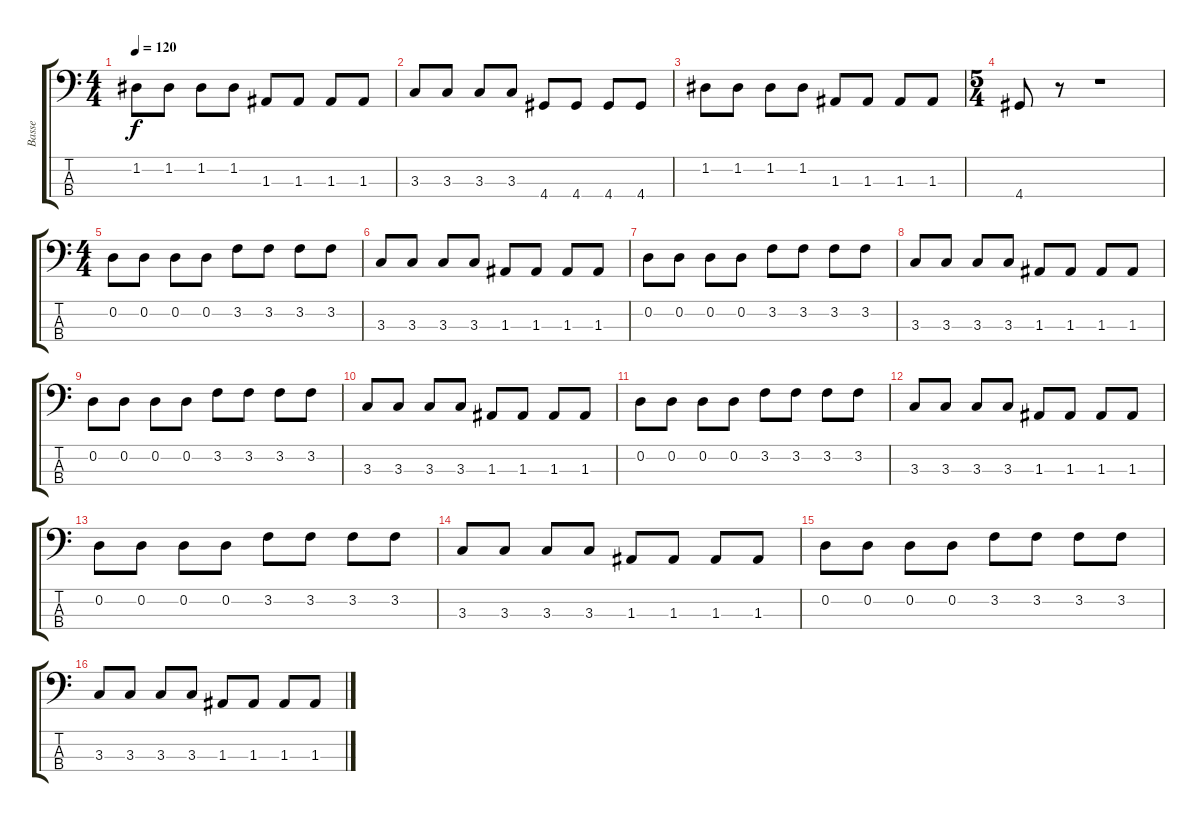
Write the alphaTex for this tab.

\track ("Basse" "Basse") {instrument electricbassfinger}
\staff {score tabs}
\tuning (G2 D2 A1 E1) {hide}
\ts (4 4)
\tempo 120
\clef f4
\ks c
1.2.8{dy f} 1.2.8 1.2.8 1.2.8 1.3.8 1.3.8 1.3.8 1.3.8 |
3.3.8 3.3.8 3.3.8 3.3.8 4.4.8 4.4.8 4.4.8 4.4.8 |
1.2.8 1.2.8 1.2.8 1.2.8 1.3.8 1.3.8 1.3.8 1.3.8 |
\ts (5 4)
4.4.8 r.8 r.1 |
\ts (4 4)
0.2.8 0.2.8 0.2.8 0.2.8 3.2.8 3.2.8 3.2.8 3.2.8 |
3.3.8 3.3.8 3.3.8 3.3.8 1.3.8 1.3.8 1.3.8 1.3.8 |
0.2.8 0.2.8 0.2.8 0.2.8 3.2.8 3.2.8 3.2.8 3.2.8 |
3.3.8 3.3.8 3.3.8 3.3.8 1.3.8 1.3.8 1.3.8 1.3.8 |
0.2.8 0.2.8 0.2.8 0.2.8 3.2.8 3.2.8 3.2.8 3.2.8 |
3.3.8 3.3.8 3.3.8 3.3.8 1.3.8 1.3.8 1.3.8 1.3.8 |
0.2.8 0.2.8 0.2.8 0.2.8 3.2.8 3.2.8 3.2.8 3.2.8 |
3.3.8 3.3.8 3.3.8 3.3.8 1.3.8 1.3.8 1.3.8 1.3.8 |
0.2.8 0.2.8 0.2.8 0.2.8 3.2.8 3.2.8 3.2.8 3.2.8 |
3.3.8 3.3.8 3.3.8 3.3.8 1.3.8 1.3.8 1.3.8 1.3.8 |
0.2.8 0.2.8 0.2.8 0.2.8 3.2.8 3.2.8 3.2.8 3.2.8 |
3.3.8 3.3.8 3.3.8 3.3.8 1.3.8 1.3.8 1.3.8 1.3.8
